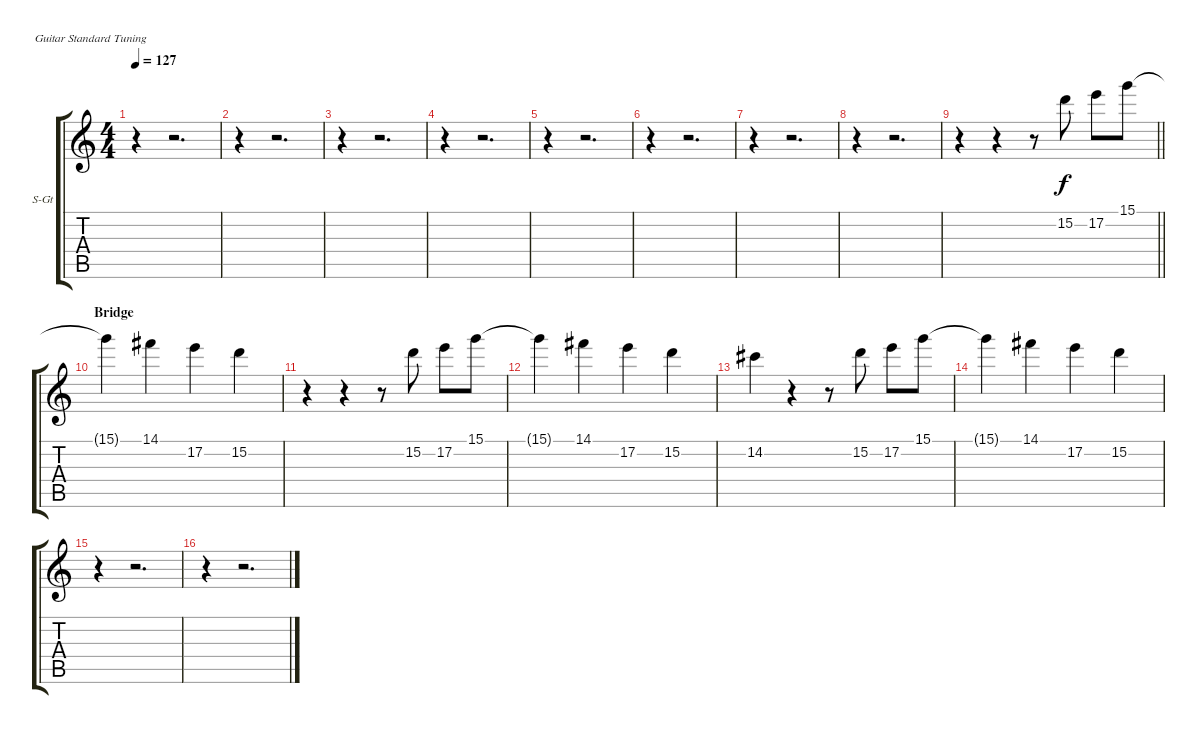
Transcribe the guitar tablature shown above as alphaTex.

\bracketExtendMode groupsimilarinstruments
\firstSystemTrackNameOrientation horizontal
\otherSystemsTrackNameOrientation horizontal
\track ("Track 6" "S-Gt") {instrument brightacousticpiano}
\staff {score tabs}
\tuning (E4 B3 G3 D3 A2 E2)
\displaytranspose 12
\ts (4 4)
\tempo 127
\clef g2
\ks c
r.4{dy f} r.2{d} |
r.4 r.2{d} |
r.4 r.2{d} |
r.4 r.2{d} |
r.4 r.2{d} |
r.4 r.2{d} |
r.4 r.2{d} |
r.4 r.2{d} |
\barLineRight lightlight
r.4 r.4 r.8 15.2.8 17.2.8 15.1.8 |
\section ("" "Bridge")
15.1{t}.4 14.1.4 17.2.4 15.2.4 |
r.4 r.4 r.8 15.2.8 17.2.8 15.1.8 |
15.1{t}.4 14.1.4 17.2.4 15.2.4 |
14.2.4 r.4 r.8 15.2.8 17.2.8 15.1.8 |
15.1{t}.4 14.1.4 17.2.4 15.2.4 |
r.4 r.2{d} |
r.4 r.2{d}
